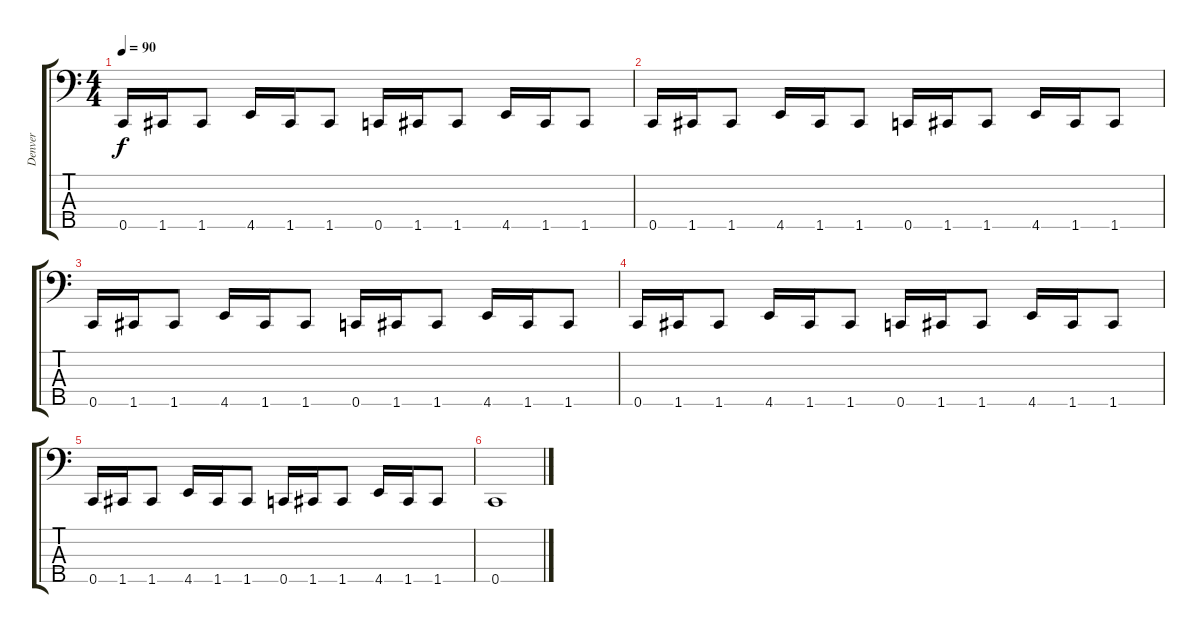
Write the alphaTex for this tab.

\track ("Denver" "Denver") {instrument electricbasspick}
\staff {score tabs}
\tuning (G2 D2 A1 E1 C1) {hide}
\ts (4 4)
\tempo 90
\clef f4
\ks c
0.5.16{dy f} 1.5.16 1.5.8 4.5.16 1.5.16 1.5.8 0.5.16 1.5.16 1.5.8 4.5.16 1.5.16 1.5.8 |
0.5.16 1.5.16 1.5.8 4.5.16 1.5.16 1.5.8 0.5.16 1.5.16 1.5.8 4.5.16 1.5.16 1.5.8 |
0.5.16 1.5.16 1.5.8 4.5.16 1.5.16 1.5.8 0.5.16 1.5.16 1.5.8 4.5.16 1.5.16 1.5.8 |
0.5.16 1.5.16 1.5.8 4.5.16 1.5.16 1.5.8 0.5.16 1.5.16 1.5.8 4.5.16 1.5.16 1.5.8 |
0.5.16 1.5.16 1.5.8 4.5.16 1.5.16 1.5.8 0.5.16 1.5.16 1.5.8 4.5.16 1.5.16 1.5.8 |
0.5.1
